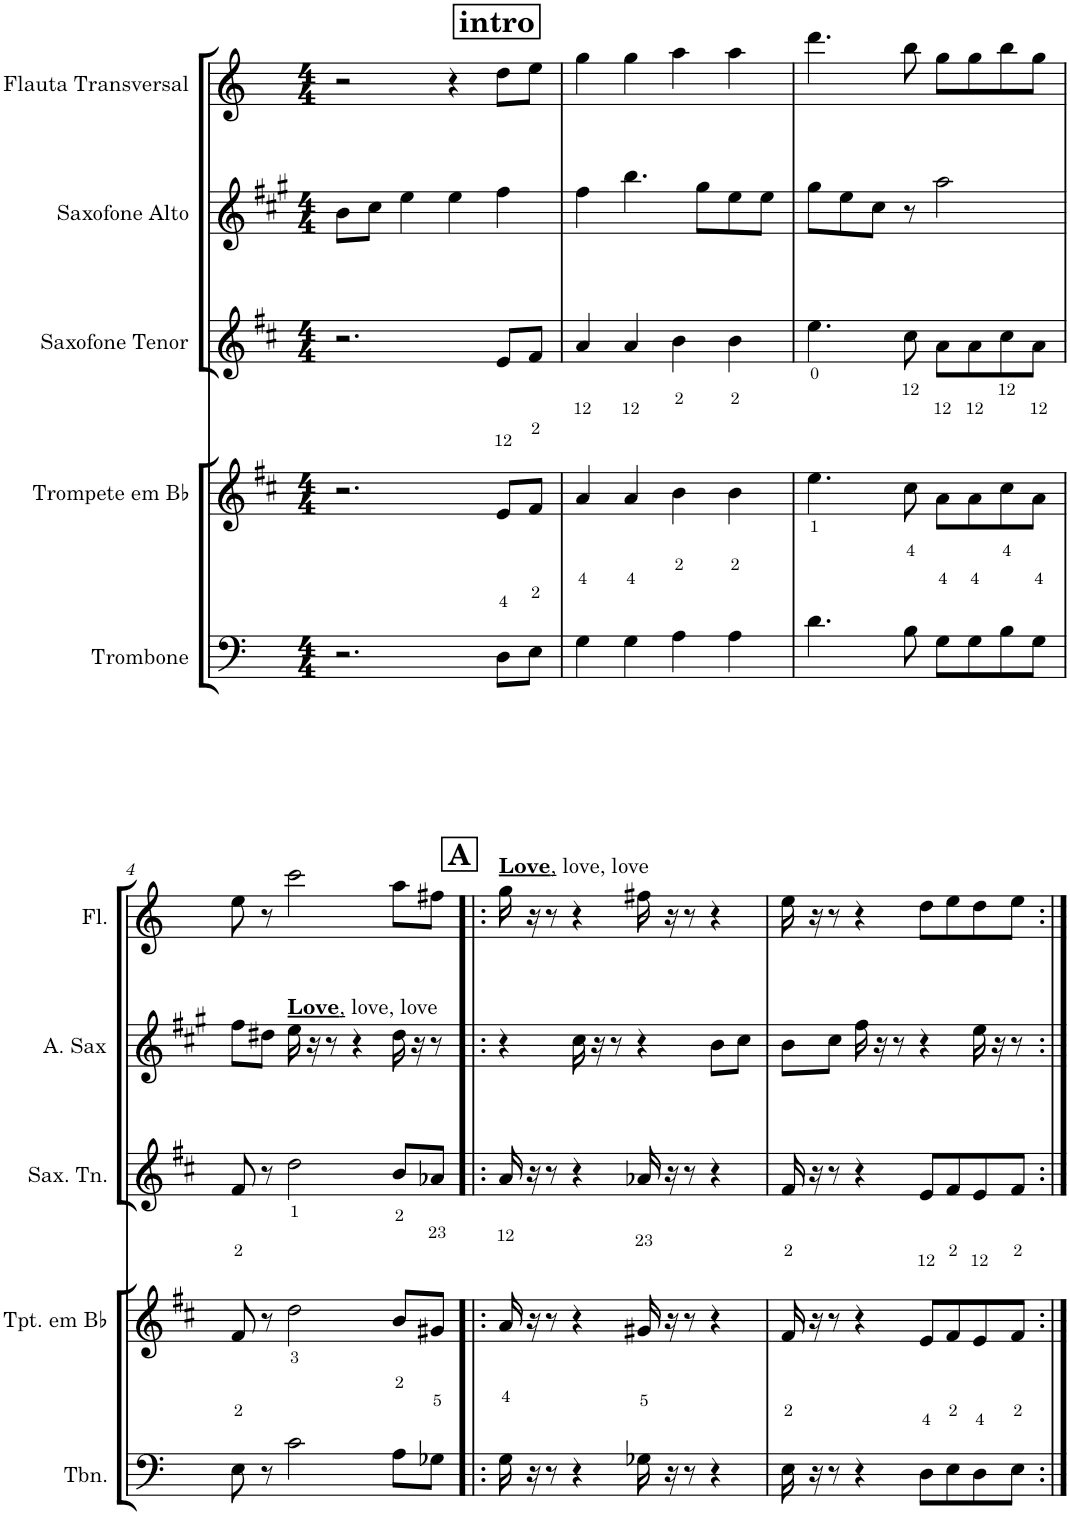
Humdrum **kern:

**kern	**kern	**kern	**kern	**kern
*part5	*part4	*part3	*part2	*part1
*staff5	*staff4	*staff3	*staff2	*staff1
*I"Trombone	*I"Trompete em Bb	*I"Saxofone Tenor	*I"Saxofone Alto	*I"Flauta Transversal
*I'Tbn.	*I'Tpt. em Bb	*I'Sax. Tn.	*	*I'Fl.
*clefF4	*clefG2	*clefG2	*clefG2	*clefG2
*	*Trd1c2	*Trd8c14	*Trd5c9	*
*k[]	*k[f#c#]	*k[f#c#]	*k[f#c#g#]	*k[]
*M4/4	*M4/4	*M4/4	*M4/4	*M4/4
!!LO:REH:place=s1:a:B:cj:fs=14:t=intro:qo=3
=1	=1	=1	=1	=1
2.r	2.r	2.r	8b\L	2r
.	.	.	8cc#\J	.
.	.	.	4ee\	.
.	.	.	4ee\	4r
8D\L	8e/L	8e/L	4ff#\	8dd\L
8E\J	8f#/J	8f#/J	.	8ee\J
=2	=2	=2	=2	=2
4G\	4a/	4a/	4ff#\	4gg\
4G\	4a/	4a/	4.bb\	4gg\
4A\	4b\	4b\	.	4aa\
.	.	.	8gg#\L	.
4A\	4b\	4b\	8ee\	4aa\
.	.	.	8ee\J	.
=3	=3	=3	=3	=3
4.d\	4.ee\	4.ee\	8gg#\L	4.ddd\
.	.	.	8ee\	.
.	.	.	8cc#\J	.
8B\	8cc#\	8cc#\	8r	8bb\
8G\L	8a\L	8a\L	2aa\	8gg\L
8G\	8a\	8a\	.	8gg\
8B\	8cc#\	8cc#\	.	8bb\
8G\J	8a\J	8a\J	.	8gg\J
!!LO:LB:g=z
=4	=4	=4	=4	=4
8E\	8f#/	8f#/	8ff#\L	8ee\
8r	8r	8r	8dd#X\J	8r
!	!	!	!LO:TX:a:B:t=Love	!
!	!	!	!LO:TX:a:t=,	!
!	!	!	!LO:TX:a:t=love, love	!
2c\	2dd\	2dd\	16ee\	2ccc\
.	.	.	16r	.
.	.	.	8r	.
.	.	.	4r	.
8A\L	8b/L	8b/L	16dd#\	8aa\L
.	.	.	16r	.
8G-X\J	8g#X/J	8a-X/J	8r	8ff#X\J
!!LO:REH:place=s1:a:B:cj:fs=14:t=A
=5!|:	=5!|:	=5!|:	=5!|:	=5!|:
!	!	!	!	!LO:TX:a:B:t=Love
!	!	!	!	!LO:TX:a:t=,
!	!	!	!	!LO:TX:a:t=love, love
16G\	16a/	16a/	4r	16gg\
16r	16r	16r	.	16r
8r	8r	8r	.	8r
4r	4r	4r	16cc#\	4r
.	.	.	16r	.
.	.	.	8r	.
16G-X\	16g#X/	16a-X/	4r	16ff#X\
16r	16r	16r	.	16r
8r	8r	8r	.	8r
4r	4r	4r	8b\L	4r
.	.	.	8cc#\J	.
=6	=6	=6	=6	=6
16E\	16f#/	16f#/	8b\L	16ee\
16r	16r	16r	.	16r
8r	8r	8r	8cc#\J	8r
4r	4r	4r	16ff#\	4r
.	.	.	16r	.
.	.	.	8r	.
8D\L	8e/L	8e/L	4r	8dd\L
8E\	8f#/	8f#/	.	8ee\
8D\	8e/	8e/	16ee\	8dd\
.	.	.	16r	.
8E\J	8f#/J	8f#/J	8r	8ee\J
=:|!	=:|!	=:|!	=:|!	=:|!
*-	*-	*-	*-	*-
